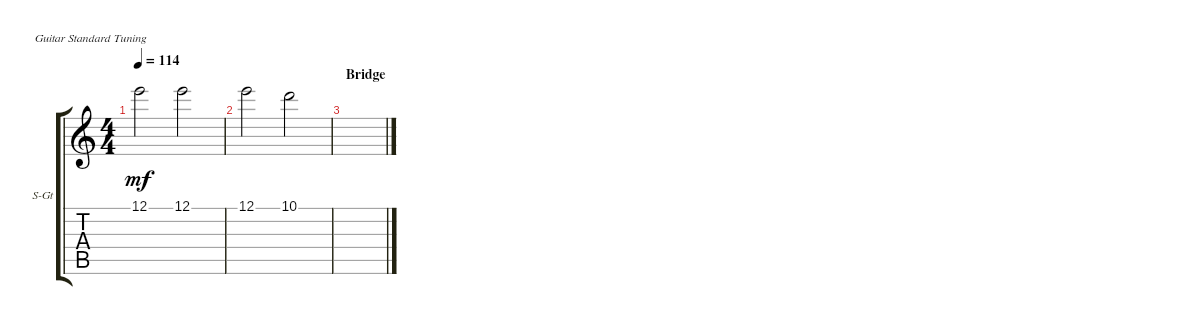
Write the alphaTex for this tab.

\defaultSystemsLayout 4
\bracketExtendMode groupsimilarinstruments
\firstSystemTrackNameOrientation horizontal
\otherSystemsTrackNameOrientation horizontal
\track ("Steel Guitar" "S-Gt") {instrument acousticguitarsteel}
\staff {score tabs}
\tuning (E4 B3 G3 D3 A2 E2)
\ts (4 4)
\tempo 114
\clef g2
\ks c
12.1.2{dy mf} 12.1.2 |
12.1.2 10.1.2 |
\section ("" "Bridge")
